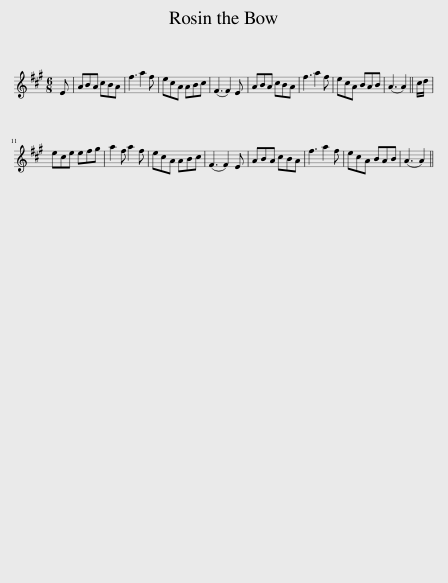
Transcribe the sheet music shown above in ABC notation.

X:1
L:1/8
M:6/8
I:linebreak $
K:A
V:1 treble
V:1
 E | ABA cBA | f3 a2 f | ecA ABc | (F3 F2) E | %5
 ABA cBA | f3 a2 f | ecA BAB | (A3 A2) || c/d/ |$ %10
 ece efg | a2 f a2 f | ecA ABc | (F3 F2) E | ABA cBA | %15
 f3 a2 f | ecA BAB | (A3 A2) || %18
